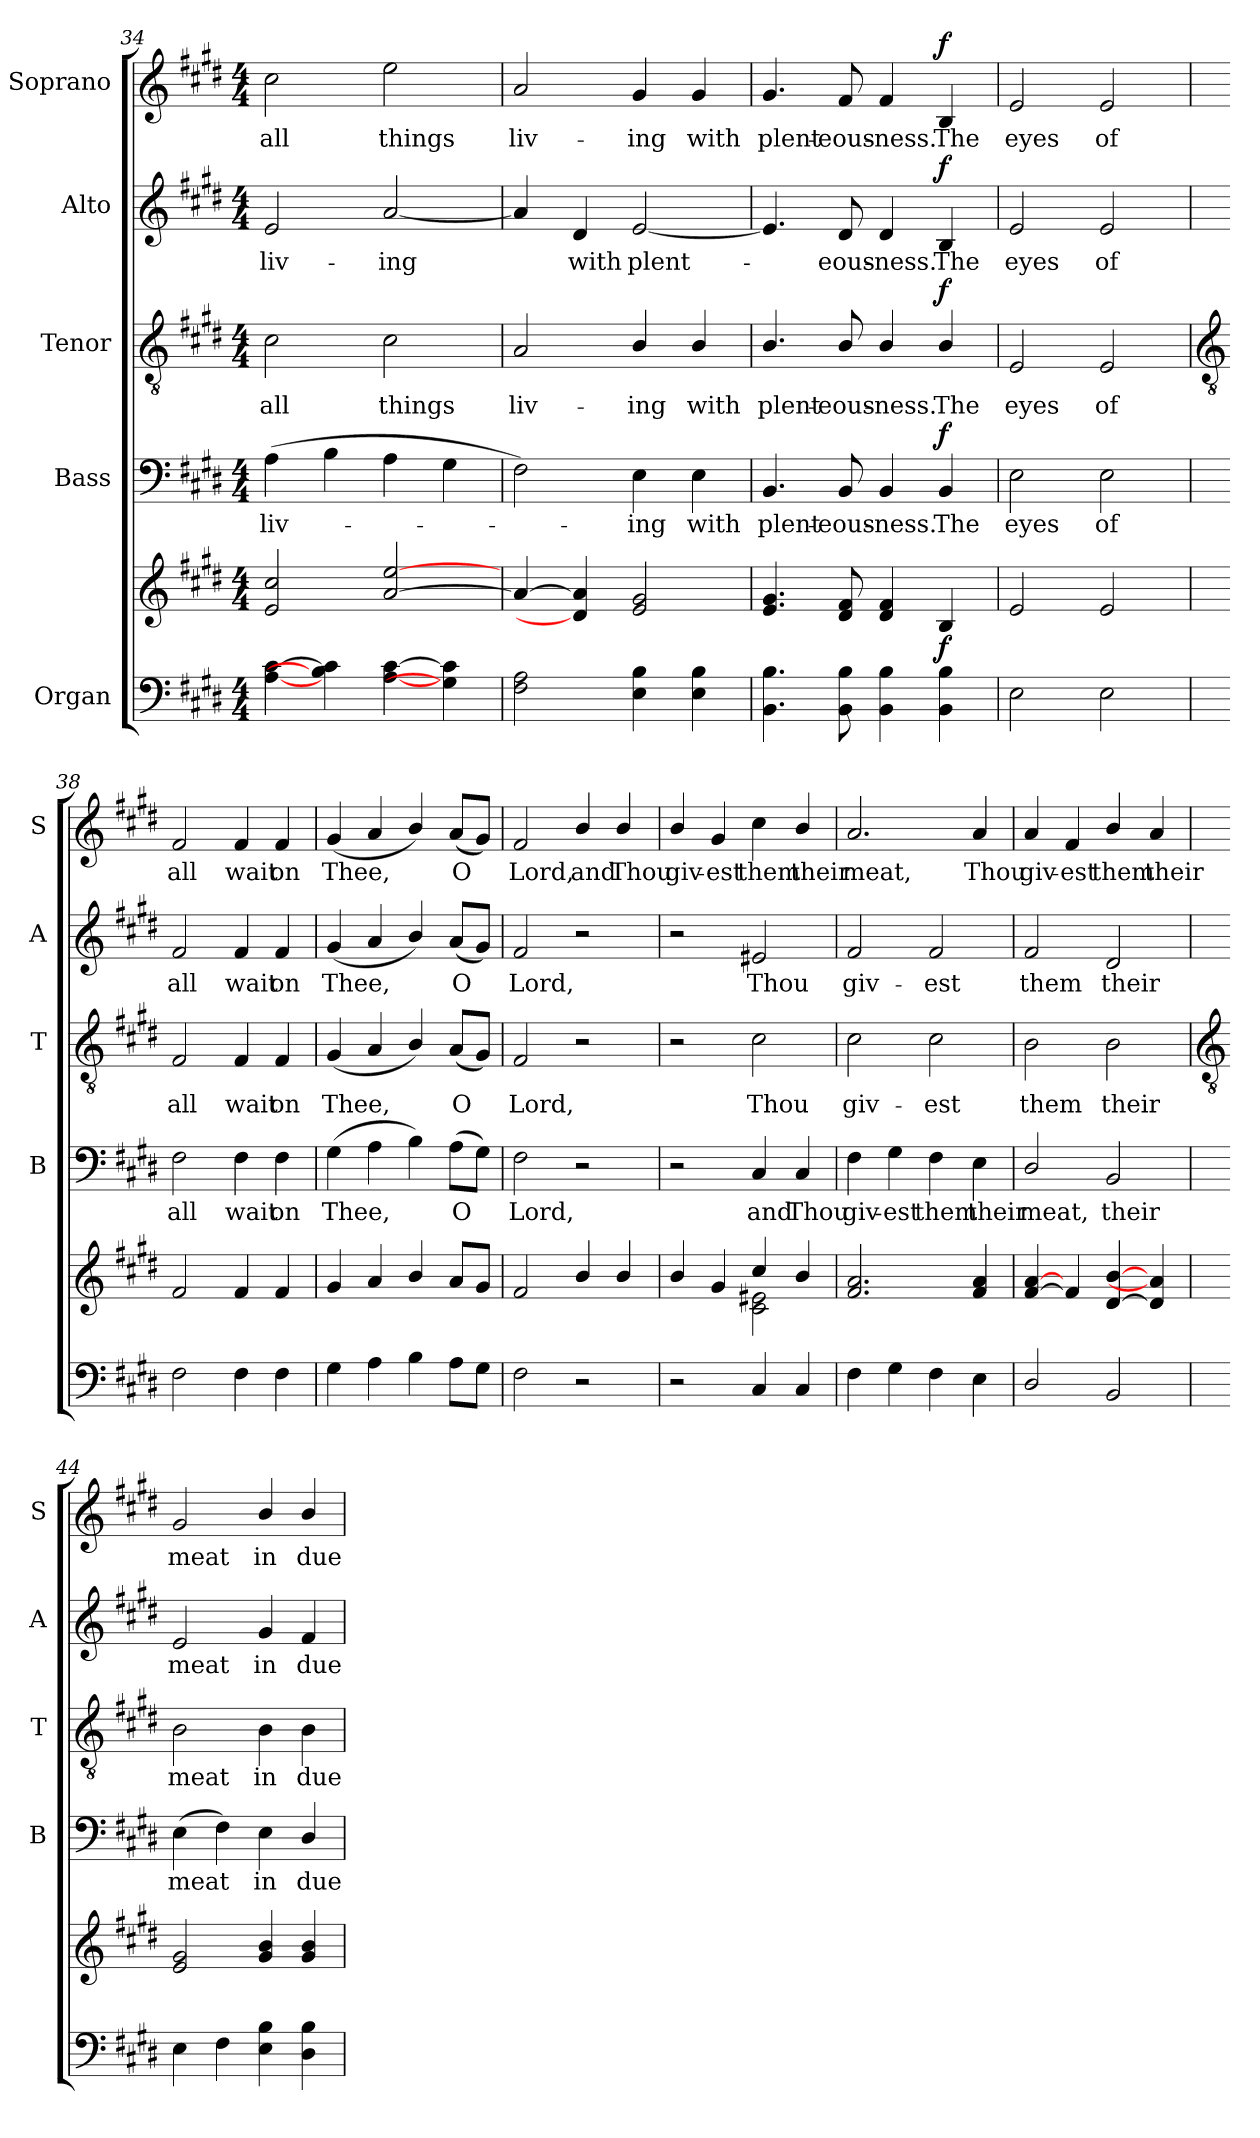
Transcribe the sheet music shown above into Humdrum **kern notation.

**kern	**kern	**dynam	**kern	**text	**dynam	**kern	**text	**dynam	**kern	**text	**dynam	**kern	**text	**dynam
*part5	*part5	*part5	*part4	*part4	*part4	*part3	*part3	*part3	*part2	*part2	*part2	*part1	*part1	*part1
*staff6	*staff5	*staff5/6	*staff4	*staff4	*staff4	*staff3	*staff3	*staff3	*staff2	*staff2	*staff2	*staff1	*staff1	*staff1
*I"Organ	*	*	*I"Bass	*	*	*I"Tenor	*	*	*I"Alto	*	*	*I"Soprano	*	*
*	*	*	*I'B	*	*	*I'T	*	*	*I'A	*	*	*I'S	*	*
*clefF4	*clefG2	*	*clefF4	*	*	*clefGv2	*	*	*clefG2	*	*	*clefG2	*	*
*k[f#c#g#d#]	*k[f#c#g#d#]	*	*k[f#c#g#d#]	*	*	*k[f#c#g#d#]	*	*	*k[f#c#g#d#]	*	*	*k[f#c#g#d#]	*	*
*E:	*E:	*	*E:	*	*	*E:	*	*	*E:	*	*	*E:	*	*
*M4/4	*M4/4	*	*M4/4	*	*	*M4/4	*	*	*M4/4	*	*	*M4/4	*	*
=34	=34	=34	=34	=34	=34	=34	=34	=34	=34	=34	=34	=34	=34	=34
*	*^	*	*	*	*	*	*	*	*	*	*	*	*	*
!	!	!	!	!	!LO:LY:b	!	!	!LO:LY:b	!	!	!LO:LY:b	!	!	!LO:LY:b	!
[4A [4c#	2e/ 2cc#/	1ryy	.	(>4A	liv-	.	2c#	all	.	2e	liv-	.	2cc#	all	.
4B] 4c#]	.	.	.	4B	.	.	.	.	.	.	.	.	.	.	.
!	!	!	!	!	!	!	!	!LO:LY:b	!	!	!LO:LY:b	!	!	!LO:LY:b	!
[4A [4c#	[2a [2ee	.	.	4A	.	.	2c#	things	.	[2a	-ing	.	2ee	things	.
4G#] 4c#]	.	.	.	4G#	.	.	.	.	.	.	.	.	.	.	.
=35	=35	=35	=35	=35	=35	=35	=35	=35	=35	=35	=35	=35	=35	=35	=35
!	!	!	!	!	!	!	!	!LO:LY:b	!	!	!	!	!	!LO:LY:b	!
2F# 2A	4a_	1ryy	.	2F#)	.	.	2A	liv-	.	4a]	.	.	2a	liv-	.
!	!	!	!	!	!	!	!	!	!	!	!LO:LY:b	!	!	!	!
.	4d#] 4a]	.	.	.	.	.	.	.	.	4d#	with	.	.	.	.
!	!	!	!	!	!LO:LY:b	!	!	!LO:LY:b	!	!	!LO:LY:b	!	!	!LO:LY:b	!
4E 4B	2e/ 2g#/	.	.	4E	ing	.	4B/	-ing	.	[2e	plent-	.	4g#	-ing	.
!	!	!	!	!	!LO:LY:b	!	!	!LO:LY:b	!	!	!	!	!	!LO:LY:b	!
4E 4B	.	.	.	4E	with	.	4B/	with	.	.	.	.	4g#	with	.
=36	=36	=36	=36	=36	=36	=36	=36	=36	=36	=36	=36	=36	=36	=36	=36
!	!	!	!	!	!LO:LY:b	!	!	!LO:LY:b	!	!	!	!	!	!LO:LY:b	!
4.BB\ 4.B\	4.e 4.g#	1ryy	.	4.BB	plent-	.	4.B/	plent-	.	4.e]	.	.	4.g#	plent-	.
!	!	!	!	!	!LO:LY:b	!	!	!LO:LY:b	!	!	!LO:LY:b	!	!	!LO:LY:b	!
8BB\ 8B\	8d# 8f#	.	.	8BB	-eous-	.	8B/	-eous-	.	8d#	eous-	.	8f#	-eous-	.
!	!	!	!	!	!LO:LY:b	!	!	!LO:LY:b	!	!	!LO:LY:b	!	!	!LO:LY:b	!
4BB\ 4B\	4d# 4f#	.	.	4BB	-ness.	.	4B/	-ness.	.	4d#	-ness.	.	4f#	-ness.	.
!	!	!	!LO:DY:b	!	!LO:LY:b	!LO:DY:b	!	!LO:LY:b	!LO:DY:b	!	!LO:LY:b	!LO:DY:b	!	!LO:LY:b	!LO:DY:b
4BB\ 4B\	4B	.	f	4BB	The	f	4B/	The	f	4B	The	f	4B	The	f
=37	=37	=37	=37	=37	=37	=37	=37	=37	=37	=37	=37	=37	=37	=37	=37
!	!	!	!	!	!LO:LY:b	!	!	!LO:LY:b	!	!	!LO:LY:b	!	!	!LO:LY:b	!
2E	2e	1ryy	.	2E	eyes	.	2E	eyes	.	2e	eyes	.	2e	eyes	.
!	!	!	!	!	!LO:LY:b	!	!	!LO:LY:b	!	!	!LO:LY:b	!	!	!LO:LY:b	!
2E	2e	.	.	2E	of	.	2E	of	.	2e	of	.	2e	of	.
!!LO:LB:g=z
=38	=38	=38	=38	=38	=38	=38	=38	=38	=38	=38	=38	=38	=38	=38	=38
*	*	*	*	*	*	*	*clefGv2	*	*	*	*	*	*	*	*
!	!	!	!	!	!LO:LY:b	!	!	!LO:LY:b	!	!	!LO:LY:b	!	!	!LO:LY:b	!
2F#	2f#	1ryy	.	2F#	all	.	2F#	all	.	2f#	all	.	2f#	all	.
!	!	!	!	!	!LO:LY:b	!	!	!LO:LY:b	!	!	!LO:LY:b	!	!	!LO:LY:b	!
4F#	4f#	.	.	4F#	wait	.	4F#	wait	.	4f#	wait	.	4f#	wait	.
!	!	!	!	!	!LO:LY:b	!	!	!LO:LY:b	!	!	!LO:LY:b	!	!	!LO:LY:b	!
4F#	4f#	.	.	4F#	on	.	4F#	on	.	4f#	on	.	4f#	on	.
=39	=39	=39	=39	=39	=39	=39	=39	=39	=39	=39	=39	=39	=39	=39	=39
!	!	!	!	!	!LO:LY:b	!	!	!LO:LY:b	!	!	!LO:LY:b	!	!	!LO:LY:b	!
4G#	4g#	1ryy	.	(>4G#	Thee,	.	(<4G#	Thee,	.	(<4g#	Thee,	.	(<4g#	Thee,	.
4A	4a	.	.	4A	.	.	4A	.	.	4a	.	.	4a	.	.
4B\	4b/	.	.	4B\)	.	.	4B/)	.	.	4b/)	.	.	4b/)	.	.
!	!	!	!	!	!LO:LY:b	!	!	!LO:LY:b	!	!	!LO:LY:b	!	!	!LO:LY:b	!
8AL	8aL	.	.	(>8AL	O	.	(<8AL	O	.	(<8aL	O	.	(<8aL	O	.
8G#J	8g#J	.	.	8G#J)	.	.	8G#J)	.	.	8g#J)	.	.	8g#J)	.	.
=40	=40	=40	=40	=40	=40	=40	=40	=40	=40	=40	=40	=40	=40	=40	=40
!	!	!	!	!	!LO:LY:b	!	!	!LO:LY:b	!	!	!LO:LY:b	!	!	!LO:LY:b	!
2F#	2f#	1ryy	.	2F#	Lord,	.	2F#	Lord,	.	2f#	Lord,	.	2f#	Lord,	.
!	!	!	!	!	!	!	!	!	!	!	!	!	!	!LO:LY:b	!
2r	4b/	.	.	2r	.	.	2r	.	.	2r	.	.	4b/	and	.
!	!	!	!	!	!	!	!	!	!	!	!	!	!	!LO:LY:b	!
.	4b/	.	.	.	.	.	.	.	.	.	.	.	4b/	Thou	.
=41	=41	=41	=41	=41	=41	=41	=41	=41	=41	=41	=41	=41	=41	=41	=41
!	!	!	!	!	!	!	!	!	!	!	!	!	!	!LO:LY:b	!
2r	4b/	2ryy	.	2r	.	.	2r	.	.	2r	.	.	4b/	giv-	.
!	!	!	!	!	!	!	!	!	!	!	!	!	!	!LO:LY:b	!
.	4g#	.	.	.	.	.	.	.	.	.	.	.	4g#	-est	.
!	!	!	!	!	!LO:LY:b	!	!	!LO:LY:b	!	!	!LO:LY:b	!	!	!LO:LY:b	!
4C#/	4cc#/	2c#\ 2e#X\	.	4C#	and	.	2c#	Thou	.	2e#X	Thou	.	4cc#	them	.
!	!	!	!	!	!LO:LY:b	!	!	!	!	!	!	!	!	!LO:LY:b	!
4C#/	4b/	.	.	4C#	Thou	.	.	.	.	.	.	.	4b/	their	.
=42	=42	=42	=42	=42	=42	=42	=42	=42	=42	=42	=42	=42	=42	=42	=42
!	!	!	!	!	!LO:LY:b	!	!	!LO:LY:b	!	!	!LO:LY:b	!	!	!LO:LY:b	!
4F#	2.f# 2.a	1ryy	.	4F#	giv-	.	2c#	giv-	.	2f#	giv-	.	2.a	meat,	.
!	!	!	!	!	!LO:LY:b	!	!	!	!	!	!	!	!	!	!
4G#	.	.	.	4G#	-est	.	.	.	.	.	.	.	.	.	.
!	!	!	!	!	!LO:LY:b	!	!	!LO:LY:b	!	!	!LO:LY:b	!	!	!	!
4F#	.	.	.	4F#	them	.	2c#	-est	.	2f#	-est	.	.	.	.
!	!	!	!	!	!LO:LY:b	!	!	!	!	!	!	!	!	!LO:LY:b	!
4E	4f# 4a	.	.	4E	their	.	.	.	.	.	.	.	4a	Thou	.
=43	=43	=43	=43	=43	=43	=43	=43	=43	=43	=43	=43	=43	=43	=43	=43
!	!	!	!	!	!LO:LY:b	!	!	!LO:LY:b	!	!	!LO:LY:b	!	!	!LO:LY:b	!
2D#/	[4f# [4a	1ryy	.	2D#/	meat,	.	2B	them	.	2f#	them	.	4a	giv-	.
!	!	!	!	!	!	!	!	!	!	!	!	!	!	!LO:LY:b	!
.	4f#]	.	.	.	.	.	.	.	.	.	.	.	4f#	-est	.
!	!	!	!	!	!LO:LY:b	!	!	!LO:LY:b	!	!	!LO:LY:b	!	!	!LO:LY:b	!
2BB	[4d#/ [4b/	.	.	2BB	their	.	2B	their	.	2d#	their	.	4b/	them	.
!	!	!	!	!	!	!	!	!	!	!	!	!	!	!LO:LY:b	!
.	4d#] 4a]	.	.	.	.	.	.	.	.	.	.	.	4a	their	.
!!LO:LB:g=z
=44	=44	=44	=44	=44	=44	=44	=44	=44	=44	=44	=44	=44	=44	=44	=44
*	*	*	*	*	*	*	*clefGv2	*	*	*	*	*	*	*	*
!	!	!	!	!	!LO:LY:b	!	!	!LO:LY:b	!	!	!LO:LY:b	!	!	!LO:LY:b	!
4E	2e 2g#	1ryy	.	(>4E	meat	.	2B	meat	.	2e	meat	.	2g#	meat	.
4F#	.	.	.	4F#)	.	.	.	.	.	.	.	.	.	.	.
!	!	!	!	!	!LO:LY:b	!	!	!LO:LY:b	!	!	!LO:LY:b	!	!	!LO:LY:b	!
4E 4B	4g#/ 4b/	.	.	4E	in	.	4B	in	.	4g#	in	.	4b/	in	.
!	!	!	!	!	!LO:LY:b	!	!	!LO:LY:b	!	!	!LO:LY:b	!	!	!LO:LY:b	!
4D# 4B	4g#/ 4b/	.	.	4D#/	due	.	4B	due	.	4f#	due	.	4b/	due	.
*	*v	*v	*	*	*	*	*	*	*	*	*	*	*	*	*
=	=	=	=	=	=	=	=	=	=	=	=	=	=	=
*-	*-	*-	*-	*-	*-	*-	*-	*-	*-	*-	*-	*-	*-	*-
